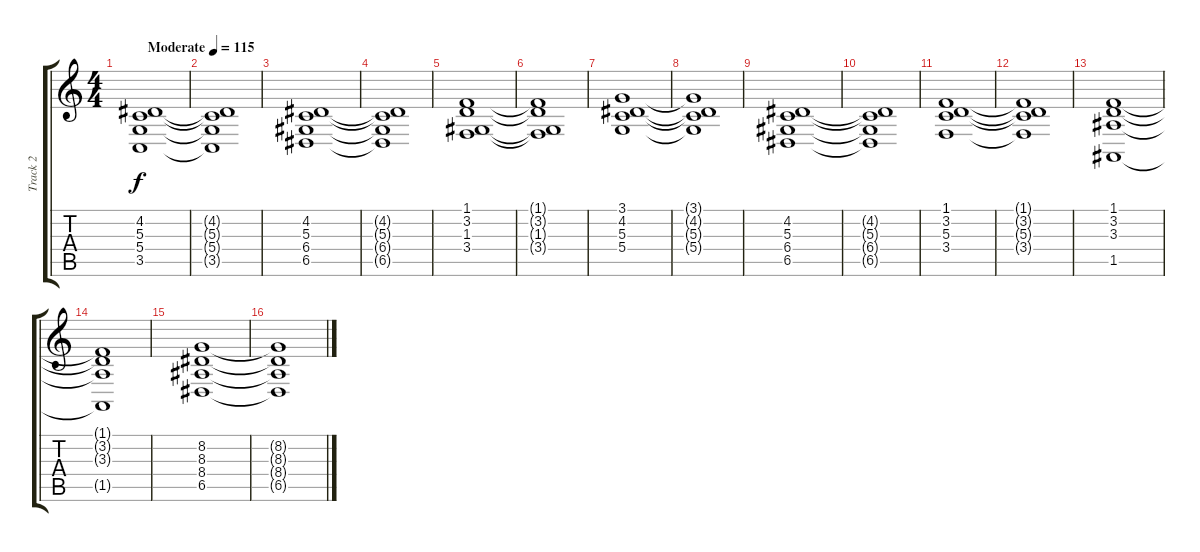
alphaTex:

\track ("Track 2" "Track 2") {instrument churchorgan}
\staff {score tabs}
\tuning (E4 B3 G3 D3 A2 E2) {hide}
\ts (4 4)
\tempo (115 "Moderate")
\clef g2
\ks c
(4.2 5.3 5.4 3.5).1{dy f instrument churchorgan} |
(4.2{t} 5.3{t} 5.4{t} 3.5{t}).1 |
(4.2 5.3 6.4 6.5).1 |
(4.2{t} 5.3{t} 6.4{t} 6.5{t}).1 |
(1.1 3.2 1.3 3.4).1 |
(1.1{t} 3.2{t} 1.3{t} 3.4{t}).1 |
(3.1 4.2 5.3 5.4).1 |
(3.1{t} 4.2{t} 5.3{t} 5.4{t}).1 |
(4.2 5.3 6.4 6.5).1 |
(4.2{t} 5.3{t} 6.4{t} 6.5{t}).1 |
(1.1 3.2 5.3 3.4).1 |
(1.1{t} 3.2{t} 5.3{t} 3.4{t}).1 |
(1.1 3.2 3.3 1.5).1 |
(1.1{t} 3.2{t} 3.3{t} 1.5{t}).1 |
(8.2 8.3 8.4 6.5).1 |
(8.2{t} 8.3{t} 8.4{t} 6.5{t}).1
